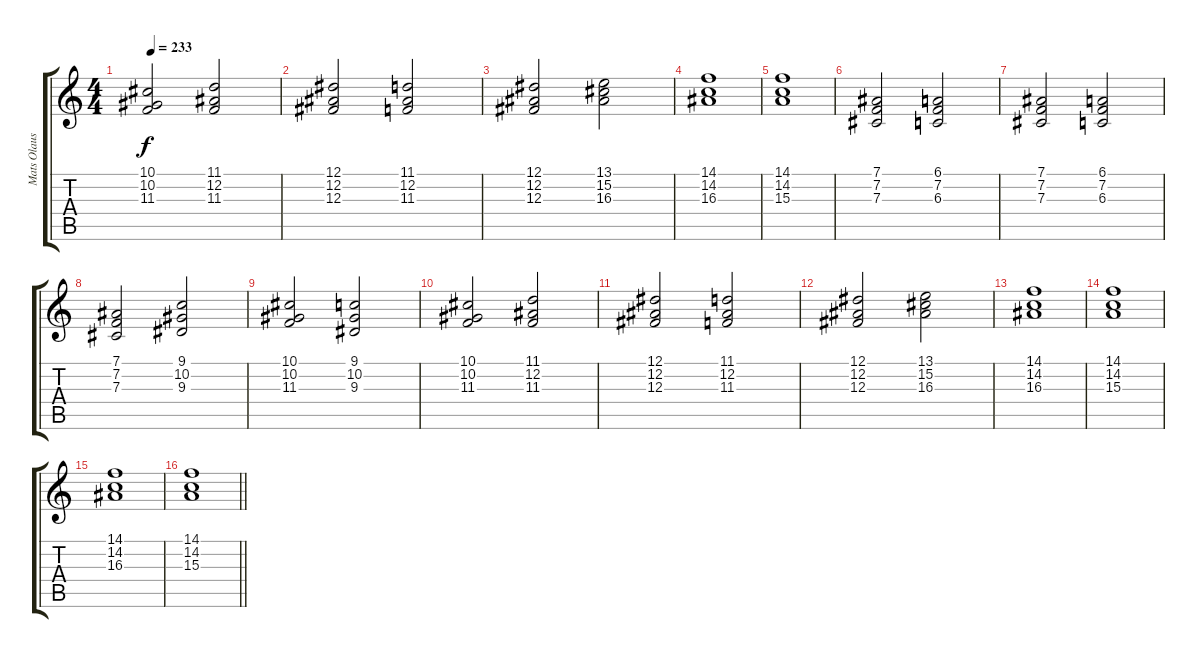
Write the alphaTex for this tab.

\track ("Mats Olausson" "Mats Olaus") {instrument stringensemble1}
\staff {score tabs}
\tuning (Eb4 Bb3 Gb3 Db3 Ab2 Eb2) {hide}
\ts (4 4)
\tempo 233
\clef g2
\ks c
(10.1 10.2 11.3).2{dy f} (11.1 12.2 11.3).2 |
(12.1 12.2 12.3).2 (11.1 12.2 11.3).2 |
(12.1 12.2 12.3).2 (13.1 15.2 16.3).2 |
(14.1 14.2 16.3).1 |
(14.1 14.2 15.3).1 |
(7.1 7.2 7.3).2 (6.1 7.2 6.3).2 |
(7.1 7.2 7.3).2 (6.1 7.2 6.3).2 |
(7.1 7.2 7.3).2 (9.1 10.2 9.3).2 |
(10.1 10.2 11.3).2 (9.1 10.2 9.3).2 |
(10.1 10.2 11.3).2 (11.1 12.2 11.3).2 |
(12.1 12.2 12.3).2 (11.1 12.2 11.3).2 |
(12.1 12.2 12.3).2 (13.1 15.2 16.3).2 |
(14.1 14.2 16.3).1 |
(14.1 14.2 15.3).1 |
(14.1 14.2 16.3).1 |
\barLineRight lightlight
(14.1 14.2 15.3).1
